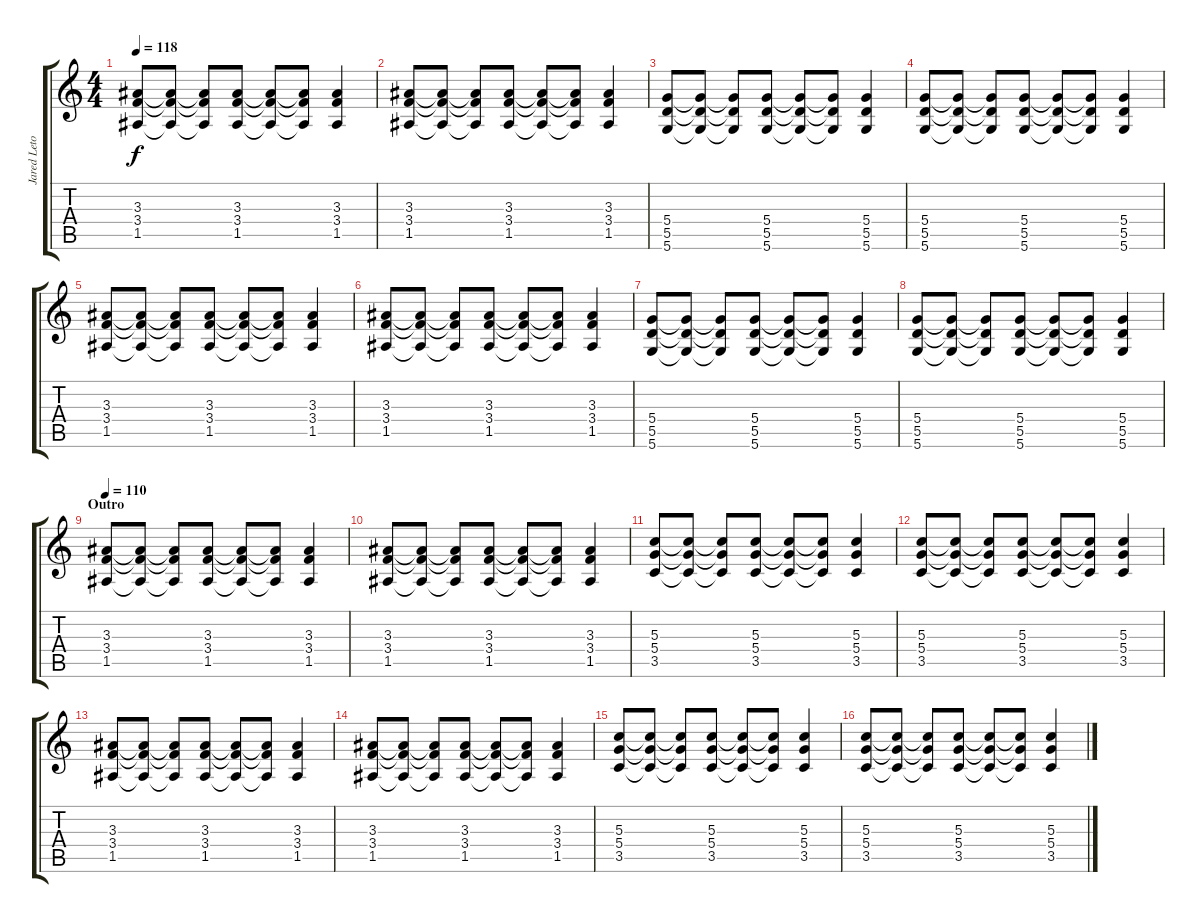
\track ("Jared Leto" "Jared Leto") {instrument acousticguitarsteel}
\staff {score tabs}
\tuning (E4 B3 G3 D3 A2 D2) {hide}
\ts (4 4)
\tempo 118
\clef g2
\ks c
(3.3 3.4 1.5).8{dy f} (3.3{t} 3.4{t} 1.5{t}).8 (3.3{t} 3.4{t} 1.5{t}).8 (3.3 3.4 1.5).8 (3.3{t} 3.4{t} 1.5{t}).8 (3.3{t} 3.4{t} 1.5{t}).8 (3.3 3.4 1.5).4 |
(3.3 3.4 1.5).8 (3.3{t} 3.4{t} 1.5{t}).8 (3.3{t} 3.4{t} 1.5{t}).8 (3.3 3.4 1.5).8 (3.3{t} 3.4{t} 1.5{t}).8 (3.3{t} 3.4{t} 1.5{t}).8 (3.3 3.4 1.5).4 |
(5.4 5.5 5.6).8 (5.4{t} 5.5{t} 5.6{t}).8 (5.4{t} 5.5{t} 5.6{t}).8 (5.4 5.5 5.6).8 (5.4{t} 5.5{t} 5.6{t}).8 (5.4{t} 5.5{t} 5.6{t}).8 (5.4 5.5 5.6).4 |
(5.4 5.5 5.6).8 (5.4{t} 5.5{t} 5.6{t}).8 (5.4{t} 5.5{t} 5.6{t}).8 (5.4 5.5 5.6).8 (5.4{t} 5.5{t} 5.6{t}).8 (5.4{t} 5.5{t} 5.6{t}).8 (5.4 5.5 5.6).4 |
(3.3 3.4 1.5).8 (3.3{t} 3.4{t} 1.5{t}).8 (3.3{t} 3.4{t} 1.5{t}).8 (3.3 3.4 1.5).8 (3.3{t} 3.4{t} 1.5{t}).8 (3.3{t} 3.4{t} 1.5{t}).8 (3.3 3.4 1.5).4 |
(3.3 3.4 1.5).8 (3.3{t} 3.4{t} 1.5{t}).8 (3.3{t} 3.4{t} 1.5{t}).8 (3.3 3.4 1.5).8 (3.3{t} 3.4{t} 1.5{t}).8 (3.3{t} 3.4{t} 1.5{t}).8 (3.3 3.4 1.5).4 |
(5.4 5.5 5.6).8 (5.4{t} 5.5{t} 5.6{t}).8 (5.4{t} 5.5{t} 5.6{t}).8 (5.4 5.5 5.6).8 (5.4{t} 5.5{t} 5.6{t}).8 (5.4{t} 5.5{t} 5.6{t}).8 (5.4 5.5 5.6).4 |
(5.4 5.5 5.6).8 (5.4{t} 5.5{t} 5.6{t}).8 (5.4{t} 5.5{t} 5.6{t}).8 (5.4 5.5 5.6).8 (5.4{t} 5.5{t} 5.6{t}).8 (5.4{t} 5.5{t} 5.6{t}).8 (5.4 5.5 5.6).4 |
\section ("" "Outro")
\tempo 110
(3.3 3.4 1.5).8 (3.3{t} 3.4{t} 1.5{t}).8 (3.3{t} 3.4{t} 1.5{t}).8 (3.3 3.4 1.5).8 (3.3{t} 3.4{t} 1.5{t}).8 (3.3{t} 3.4{t} 1.5{t}).8 (3.3 3.4 1.5).4 |
(3.3 3.4 1.5).8 (3.3{t} 3.4{t} 1.5{t}).8 (3.3{t} 3.4{t} 1.5{t}).8 (3.3 3.4 1.5).8 (3.3{t} 3.4{t} 1.5{t}).8 (3.3{t} 3.4{t} 1.5{t}).8 (3.3 3.4 1.5).4 |
(5.3 5.4 3.5).8 (5.3{t} 5.4{t} 3.5{t}).8 (5.3{t} 5.4{t} 3.5{t}).8 (5.3 5.4 3.5).8 (5.3{t} 5.4{t} 3.5{t}).8 (5.3{t} 5.4{t} 3.5{t}).8 (5.3 5.4 3.5).4 |
(5.3 5.4 3.5).8 (5.3{t} 5.4{t} 3.5{t}).8 (5.3{t} 5.4{t} 3.5{t}).8 (5.3 5.4 3.5).8 (5.3{t} 5.4{t} 3.5{t}).8 (5.3{t} 5.4{t} 3.5{t}).8 (5.3 5.4 3.5).4 |
(3.3 3.4 1.5).8 (3.3{t} 3.4{t} 1.5{t}).8 (3.3{t} 3.4{t} 1.5{t}).8 (3.3 3.4 1.5).8 (3.3{t} 3.4{t} 1.5{t}).8 (3.3{t} 3.4{t} 1.5{t}).8 (3.3 3.4 1.5).4 |
(3.3 3.4 1.5).8 (3.3{t} 3.4{t} 1.5{t}).8 (3.3{t} 3.4{t} 1.5{t}).8 (3.3 3.4 1.5).8 (3.3{t} 3.4{t} 1.5{t}).8 (3.3{t} 3.4{t} 1.5{t}).8 (3.3 3.4 1.5).4 |
(5.3 5.4 3.5).8 (5.3{t} 5.4{t} 3.5{t}).8 (5.3{t} 5.4{t} 3.5{t}).8 (5.3 5.4 3.5).8 (5.3{t} 5.4{t} 3.5{t}).8 (5.3{t} 5.4{t} 3.5{t}).8 (5.3 5.4 3.5).4 |
(5.3 5.4 3.5).8 (5.3{t} 5.4{t} 3.5{t}).8 (5.3{t} 5.4{t} 3.5{t}).8 (5.3 5.4 3.5).8 (5.3{t} 5.4{t} 3.5{t}).8 (5.3{t} 5.4{t} 3.5{t}).8 (5.3 5.4 3.5).4
